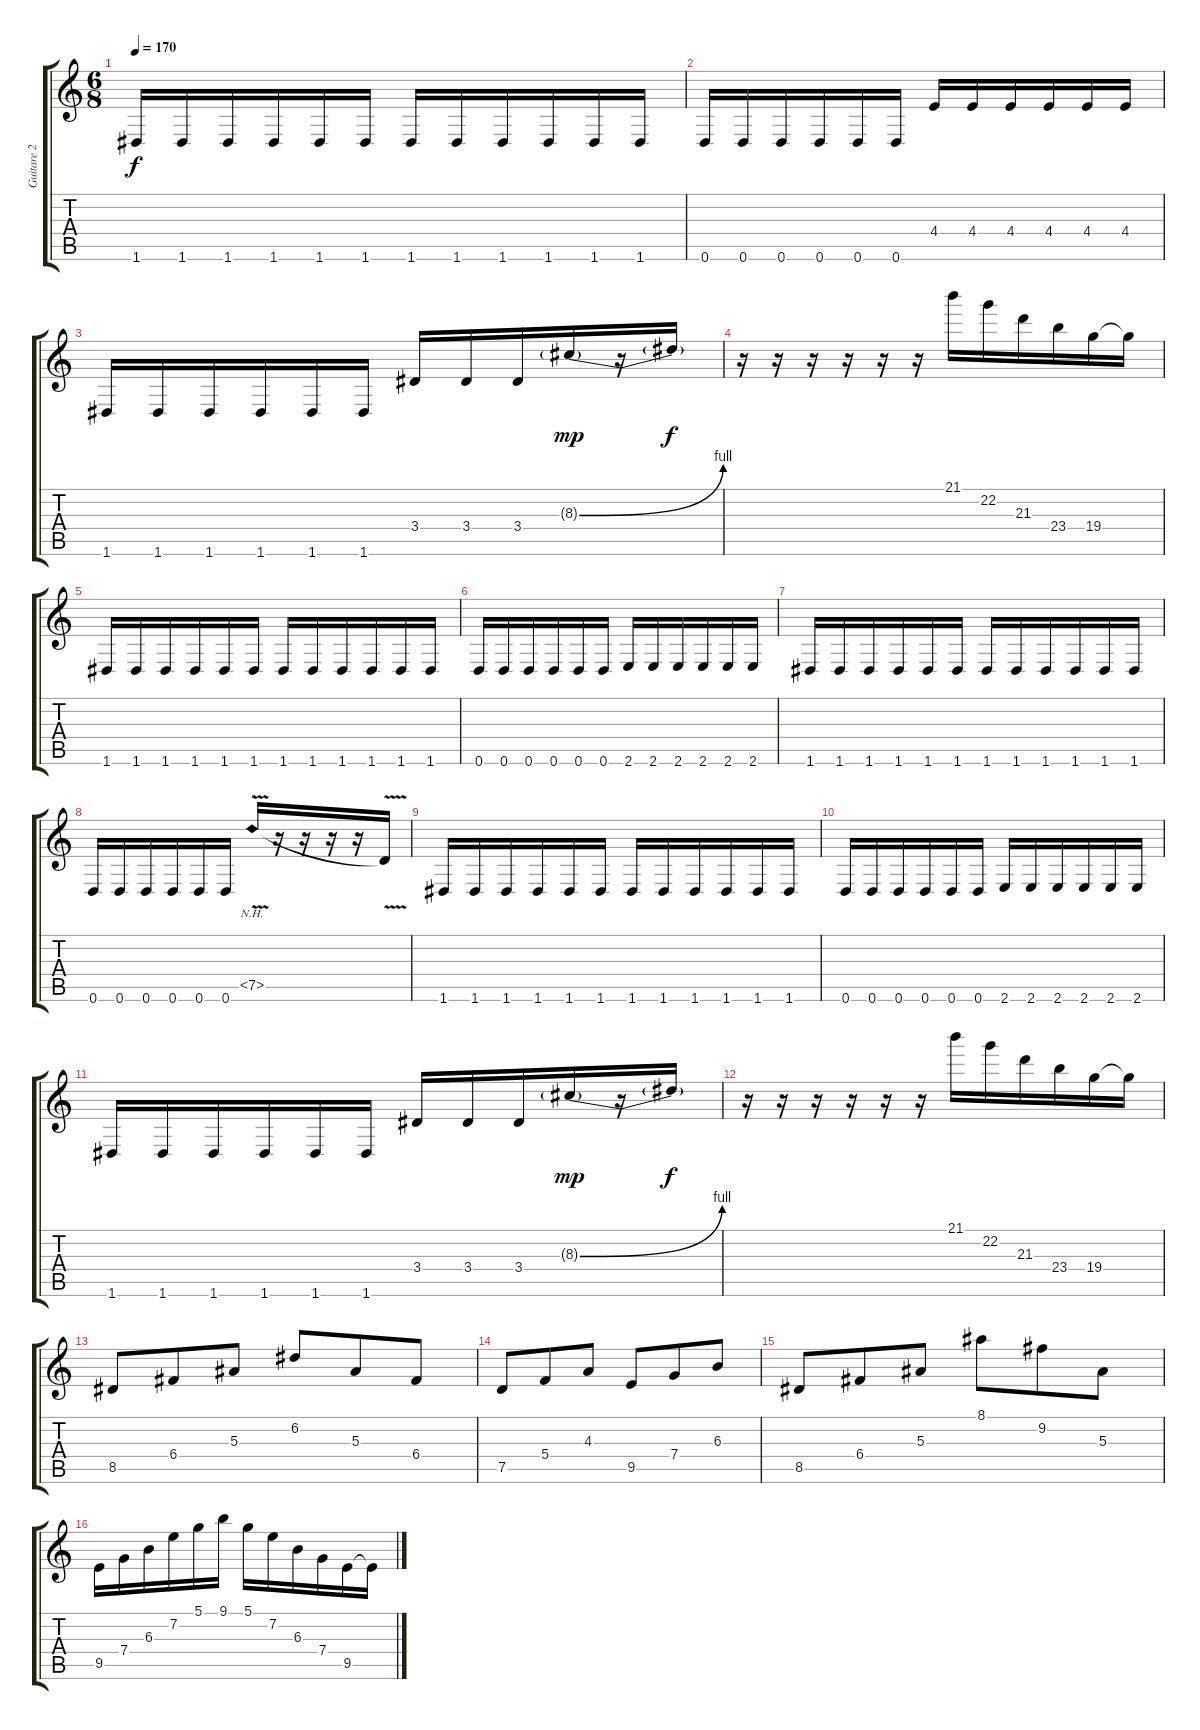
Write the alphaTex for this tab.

\track ("Guitare 2" "Guitare 2") {instrument distortionguitar}
\staff {score tabs}
\tuning (D4 A3 F3 C3 G2 D2) {hide}
\ts (6 8)
\tempo 170
\clef g2
\ks c
1.6.16{dy f} 1.6.16 1.6.16 1.6.16 1.6.16 1.6.16 1.6.16 1.6.16 1.6.16 1.6.16 1.6.16 1.6.16 |
0.6.16 0.6.16 0.6.16 0.6.16 0.6.16 0.6.16 4.4.16 4.4.16 4.4.16 4.4.16 4.4.16 4.4.16 |
1.6.16 1.6.16 1.6.16 1.6.16 1.6.16 1.6.16 3.4.16 3.4.16 3.4.16 8.3{be (bend 0 0 60 4) g}.16{dy mp} r.16 8.3{t}.16{dy f} |
r.16 r.16 r.16 r.16 r.16 r.16 21.1.16 22.2.16 21.3.16 23.4.16 19.4.16 19.4{t}.16 |
1.6.16 1.6.16 1.6.16 1.6.16 1.6.16 1.6.16 1.6.16 1.6.16 1.6.16 1.6.16 1.6.16 1.6.16 |
0.6.16 0.6.16 0.6.16 0.6.16 0.6.16 0.6.16 2.6.16 2.6.16 2.6.16 2.6.16 2.6.16 2.6.16 |
1.6.16 1.6.16 1.6.16 1.6.16 1.6.16 1.6.16 1.6.16 1.6.16 1.6.16 1.6.16 1.6.16 1.6.16 |
0.6.16 0.6.16 0.6.16 0.6.16 0.6.16 0.6.16 7.5{nh v}.16 r.16 r.16 r.16 r.16 7.5{t}.16 |
1.6.16 1.6.16 1.6.16 1.6.16 1.6.16 1.6.16 1.6.16 1.6.16 1.6.16 1.6.16 1.6.16 1.6.16 |
0.6.16 0.6.16 0.6.16 0.6.16 0.6.16 0.6.16 2.6.16 2.6.16 2.6.16 2.6.16 2.6.16 2.6.16 |
1.6.16 1.6.16 1.6.16 1.6.16 1.6.16 1.6.16 3.4.16 3.4.16 3.4.16 8.3{be (bend 0 0 60 4) g}.16{dy mp} r.16 8.3{t}.16{dy f} |
r.16 r.16 r.16 r.16 r.16 r.16 21.1.16 22.2.16 21.3.16 23.4.16 19.4.16 19.4{t}.16 |
8.5.8 6.4.8 5.3.8 6.2.8 5.3.8 6.4.8 |
7.5.8 5.4.8 4.3.8 9.5.8 7.4.8 6.3.8 |
8.5.8 6.4.8 5.3.8 8.1.8 9.2.8 5.3.8 |
9.5.16 7.4.16 6.3.16 7.2.16 5.1.16 9.1.16 5.1.16 7.2.16 6.3.16 7.4.16 9.5.16 9.5{t}.16
